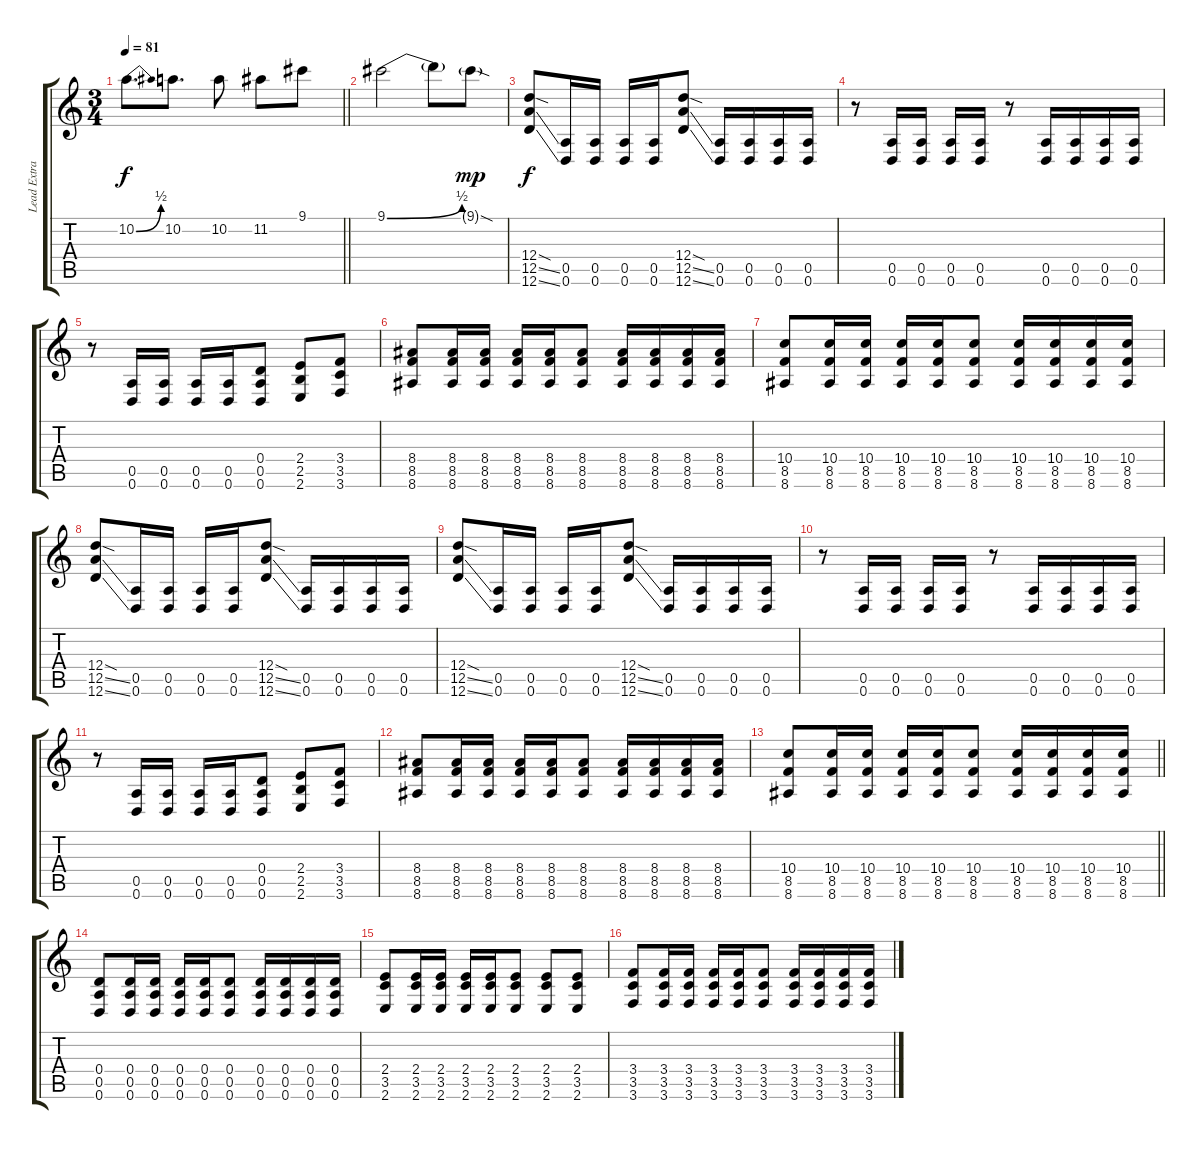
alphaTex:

\track ("Lead Extra" "Lead Extra") {instrument distortionguitar}
\staff {score tabs}
\tuning (E4 B3 G3 D3 A2 D2) {hide}
\ts (3 4)
\tempo 81
\clef g2
\barLineRight lightlight
\ks c
10.2{be (bend 0 0 60 2)}.8{d dy f} 10.2.8{d} 10.2.8 11.2.8 9.1.8 |
9.1{be (bend 0 0 60 2)}.2 9.1{t}.8 9.1{sod g}.8{dy mp} |
(12.4{sod} 12.5{ss} 12.6{ss}).8{dy f} (0.5 0.6).16 (0.5 0.6).16 (0.5 0.6).16 (0.5 0.6).16 (12.4{sod} 12.5{ss} 12.6{ss}).8 (0.5 0.6).16 (0.5 0.6).16 (0.5 0.6).16 (0.5 0.6).16 |
r.8 (0.5 0.6).16 (0.5 0.6).16 (0.5 0.6).16 (0.5 0.6).16 r.8 (0.5 0.6).16 (0.5 0.6).16 (0.5 0.6).16 (0.5 0.6).16 |
r.8 (0.5 0.6).16 (0.5 0.6).16 (0.5 0.6).16 (0.5 0.6).16 (0.4 0.5 0.6).8 (2.4 2.5 2.6).8 (3.4 3.5 3.6).8 |
(8.4 8.5 8.6).8 (8.4 8.5 8.6).16 (8.4 8.5 8.6).16 (8.4 8.5 8.6).16 (8.4 8.5 8.6).16 (8.4 8.5 8.6).8 (8.4 8.5 8.6).16 (8.4 8.5 8.6).16 (8.4 8.5 8.6).16 (8.4 8.5 8.6).16 |
(10.4 8.5 8.6).8 (10.4 8.5 8.6).16 (10.4 8.5 8.6).16 (10.4 8.5 8.6).16 (10.4 8.5 8.6).16 (10.4 8.5 8.6).8 (10.4 8.5 8.6).16 (10.4 8.5 8.6).16 (10.4 8.5 8.6).16 (10.4 8.5 8.6).16 |
(12.4{sod} 12.5{ss} 12.6{ss}).8 (0.5 0.6).16 (0.5 0.6).16 (0.5 0.6).16 (0.5 0.6).16 (12.4{sod} 12.5{ss} 12.6{ss}).8 (0.5 0.6).16 (0.5 0.6).16 (0.5 0.6).16 (0.5 0.6).16 |
(12.4{sod} 12.5{ss} 12.6{ss}).8 (0.5 0.6).16 (0.5 0.6).16 (0.5 0.6).16 (0.5 0.6).16 (12.4{sod} 12.5{ss} 12.6{ss}).8 (0.5 0.6).16 (0.5 0.6).16 (0.5 0.6).16 (0.5 0.6).16 |
r.8 (0.5 0.6).16 (0.5 0.6).16 (0.5 0.6).16 (0.5 0.6).16 r.8 (0.5 0.6).16 (0.5 0.6).16 (0.5 0.6).16 (0.5 0.6).16 |
r.8 (0.5 0.6).16 (0.5 0.6).16 (0.5 0.6).16 (0.5 0.6).16 (0.4 0.5 0.6).8 (2.4 2.5 2.6).8 (3.4 3.5 3.6).8 |
(8.4 8.5 8.6).8 (8.4 8.5 8.6).16 (8.4 8.5 8.6).16 (8.4 8.5 8.6).16 (8.4 8.5 8.6).16 (8.4 8.5 8.6).8 (8.4 8.5 8.6).16 (8.4 8.5 8.6).16 (8.4 8.5 8.6).16 (8.4 8.5 8.6).16 |
\barLineRight lightlight
(10.4 8.5 8.6).8 (10.4 8.5 8.6).16 (10.4 8.5 8.6).16 (10.4 8.5 8.6).16 (10.4 8.5 8.6).16 (10.4 8.5 8.6).8 (10.4 8.5 8.6).16 (10.4 8.5 8.6).16 (10.4 8.5 8.6).16 (10.4 8.5 8.6).16 |
(0.4 0.5 0.6).8 (0.4 0.5 0.6).16 (0.4 0.5 0.6).16 (0.4 0.5 0.6).16 (0.4 0.5 0.6).16 (0.4 0.5 0.6).8 (0.4 0.5 0.6).16 (0.4 0.5 0.6).16 (0.4 0.5 0.6).16 (0.4 0.5 0.6).16 |
(2.4 3.5 2.6).8 (2.4 3.5 2.6).16 (2.4 3.5 2.6).16 (2.4 3.5 2.6).16 (2.4 3.5 2.6).16 (2.4 3.5 2.6).8 (2.4 3.5 2.6).8 (2.4 3.5 2.6).8 |
(3.4 3.5 3.6).8 (3.4 3.5 3.6).16 (3.4 3.5 3.6).16 (3.4 3.5 3.6).16 (3.4 3.5 3.6).16 (3.4 3.5 3.6).8 (3.4 3.5 3.6).16 (3.4 3.5 3.6).16 (3.4 3.5 3.6).16 (3.4 3.5 3.6).16
